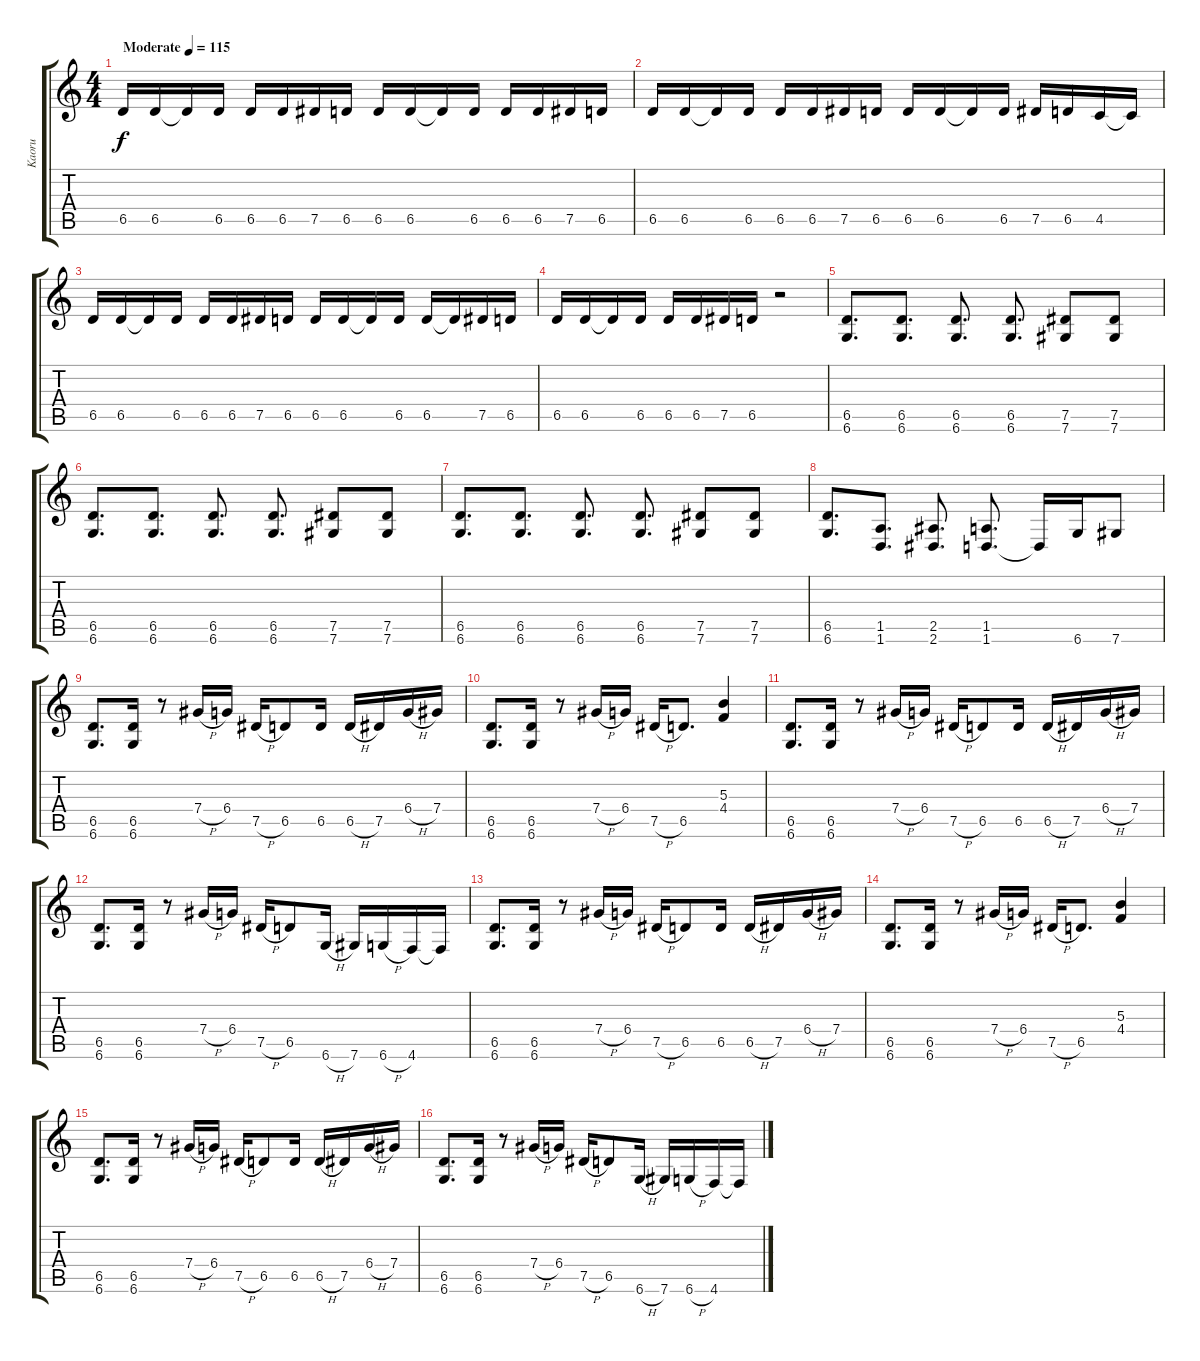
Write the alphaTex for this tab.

\track ("Kaoru" "Kaoru") {instrument overdrivenguitar}
\staff {score tabs}
\tuning (Eb4 Bb3 Gb3 Db3 Ab2 Db2) {hide}
\ts (4 4)
\tempo (115 "Moderate")
\clef g2
\ks c
6.5.16{dy f instrument overdrivenguitar} 6.5.16 6.5{t}.16 6.5.16 6.5.16 6.5.16 7.5.16 6.5.16 6.5.16 6.5.16 6.5{t}.16 6.5.16 6.5.16 6.5.16 7.5.16 6.5.16 |
6.5.16 6.5.16 6.5{t}.16 6.5.16 6.5.16 6.5.16 7.5.16 6.5.16 6.5.16 6.5.16 6.5{t}.16 6.5.16 7.5.16 6.5.16 4.5.16 4.5{t}.16 |
6.5.16 6.5.16 6.5{t}.16 6.5.16 6.5.16 6.5.16 7.5.16 6.5.16 6.5.16 6.5.16 6.5{t}.16 6.5.16 6.5.16 6.5{t}.16 7.5.16 6.5.16 |
6.5.16 6.5.16 6.5{t}.16 6.5.16 6.5.16 6.5.16 7.5.16 6.5.16 r.2 |
(6.5 6.6).8{d} (6.5 6.6).8{d} (6.5 6.6).8{d} (6.5 6.6).8{d} (7.5 7.6).8 (7.5 7.6).8 |
(6.5 6.6).8{d} (6.5 6.6).8{d} (6.5 6.6).8{d} (6.5 6.6).8{d} (7.5 7.6).8 (7.5 7.6).8 |
(6.5 6.6).8{d} (6.5 6.6).8{d} (6.5 6.6).8{d} (6.5 6.6).8{d} (7.5 7.6).8 (7.5 7.6).8 |
(6.5 6.6).8{d} (1.5 1.6).8{d} (2.5 2.6).8{d} (1.5 1.6).8{d} 1.6{t}.16 6.6.16 7.6.8 |
(6.5 6.6).8{d} (6.5 6.6).16 r.8 7.4{h}.16 6.4.16 7.5{h}.16 6.5.8 6.5.16 6.5{h}.16 7.5.16 6.4{h}.16 7.4.16 |
(6.5 6.6).8{d} (6.5 6.6).16 r.8 7.4{h}.16 6.4.16 7.5{h}.16 6.5.8{d} (5.3 4.4).4 |
(6.5 6.6).8{d} (6.5 6.6).16 r.8 7.4{h}.16 6.4.16 7.5{h}.16 6.5.8 6.5.16 6.5{h}.16 7.5.16 6.4{h}.16 7.4.16 |
(6.5 6.6).8{d} (6.5 6.6).16 r.8 7.4{h}.16 6.4.16 7.5{h}.16 6.5.8 6.6{h}.16 7.6.16 6.6{h}.16 4.6.16 4.6{t}.16 |
(6.5 6.6).8{d} (6.5 6.6).16 r.8 7.4{h}.16 6.4.16 7.5{h}.16 6.5.8 6.5.16 6.5{h}.16 7.5.16 6.4{h}.16 7.4.16 |
(6.5 6.6).8{d} (6.5 6.6).16 r.8 7.4{h}.16 6.4.16 7.5{h}.16 6.5.8{d} (5.3 4.4).4 |
(6.5 6.6).8{d} (6.5 6.6).16 r.8 7.4{h}.16 6.4.16 7.5{h}.16 6.5.8 6.5.16 6.5{h}.16 7.5.16 6.4{h}.16 7.4.16 |
(6.5 6.6).8{d} (6.5 6.6).16 r.8 7.4{h}.16 6.4.16 7.5{h}.16 6.5.8 6.6{h}.16 7.6.16 6.6{h}.16 4.6.16 4.6{t}.16
